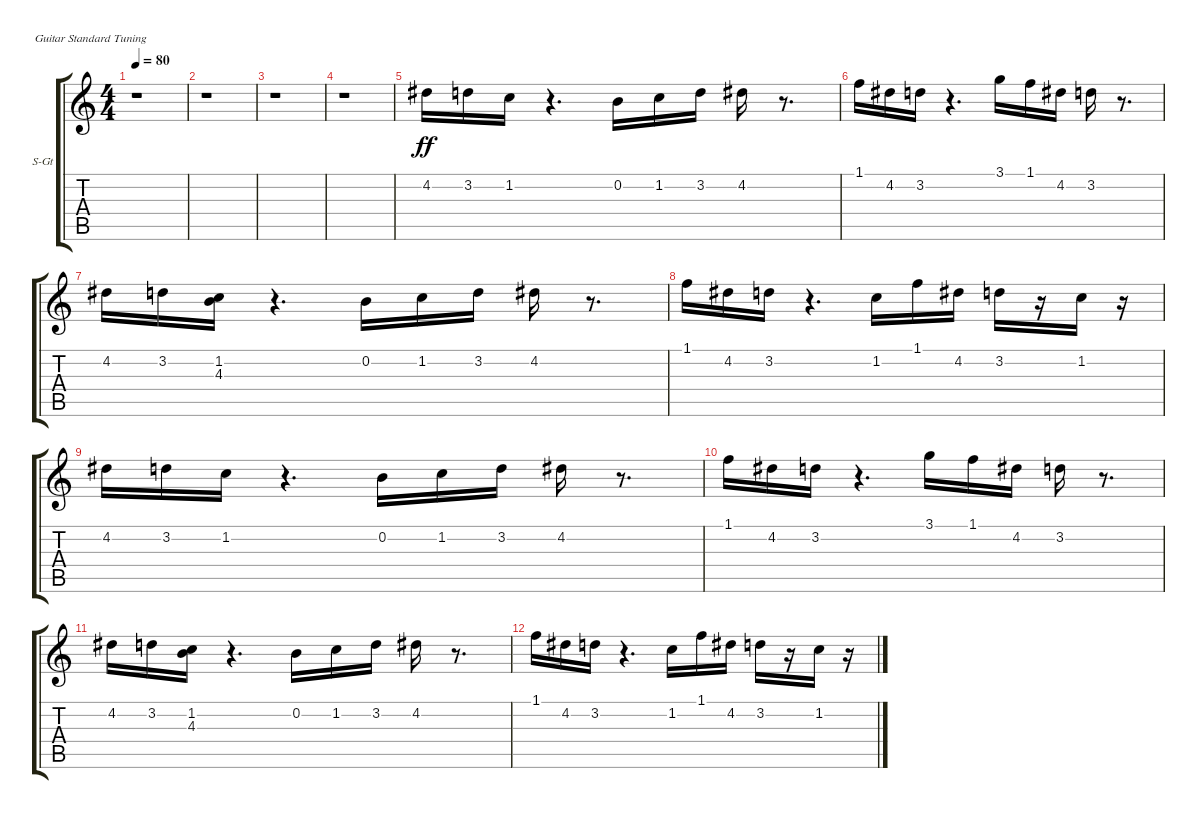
\bracketExtendMode groupsimilarinstruments
\firstSystemTrackNameOrientation horizontal
\otherSystemsTrackNameOrientation horizontal
\track ("Violons sopranos 2" "S-Gt") {instrument stringensemble1}
\staff {score tabs}
\tuning (E4 B3 G3 D3 A2 E2)
\displaytranspose 12
\ts (4 4)
\tempo 80
\clef g2
\ks c
r.1{dy ff} |
r.1 |
r.1 |
r.1 |
4.2.16 3.2.16 1.2.16 r.4{d} 0.2.16 1.2.16 3.2.16 4.2.16 r.8{d} |
1.1.16 4.2.16 3.2.16 r.4{d} 3.1.16 1.1.16 4.2.16 3.2.16 r.8{d} |
4.2.16 3.2.16 (1.2 4.3).16 r.4{d} 0.2.16 1.2.16 3.2.16 4.2.16 r.8{d} |
1.1.16 4.2.16 3.2.16 r.4{d} 1.2.16 1.1.16 4.2.16 3.2.16 r.16 1.2.16 r.16 |
4.2.16 3.2.16 1.2.16 r.4{d} 0.2.16 1.2.16 3.2.16 4.2.16 r.8{d} |
1.1.16 4.2.16 3.2.16 r.4{d} 3.1.16 1.1.16 4.2.16 3.2.16 r.8{d} |
4.2.16 3.2.16 (1.2 4.3).16 r.4{d} 0.2.16 1.2.16 3.2.16 4.2.16 r.8{d} |
1.1.16 4.2.16 3.2.16 r.4{d} 1.2.16 1.1.16 4.2.16 3.2.16 r.16 1.2.16 r.16
